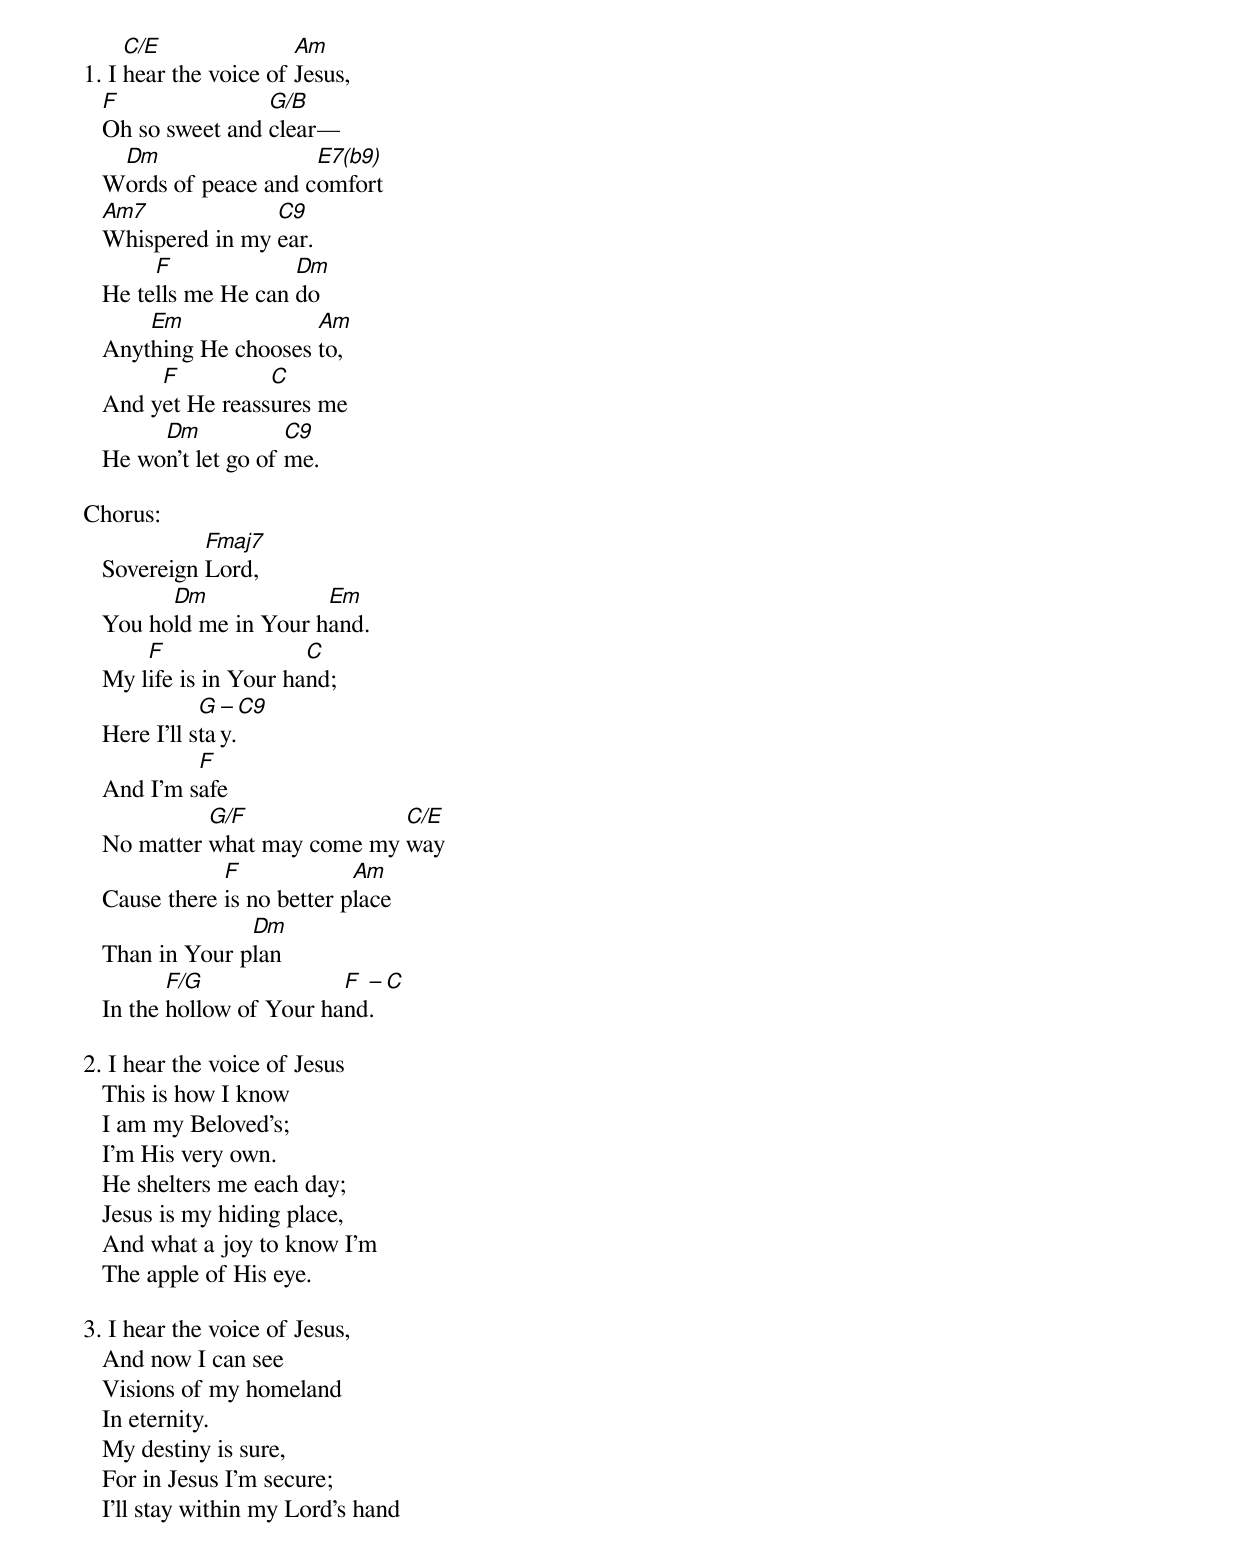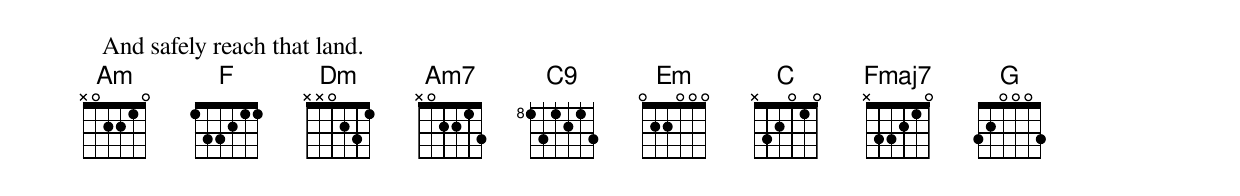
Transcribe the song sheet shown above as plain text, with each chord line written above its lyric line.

     C/E               Am
1. I hear the voice of Jesus,
   F               G/B
   Oh so sweet and clear—
    Dm                 E7(b9)
   Words of peace and comfort
   Am7             C9
   Whispered in my ear.
        F             Dm
   He tells me He can do
       Em              Am
   Anything He chooses to,
        F          C
   And yet He reassures me
        Dm            C9
   He won’t let go of me.

Chorus:
             Fmaj7
   Sovereign Lord,
         Dm             Em
   You hold me in Your hand.
       F                C
   My life is in Your hand;
              G – C9
   Here I’ll stay.
            F
   And I’m safe
             G/F              C/E
   No matter what may come my way
               F             Am
   Cause there is no better place
                 Dm
   Than in Your plan
          F/G              F – C
   In the hollow of Your hand.

2. I hear the voice of Jesus
   This is how I know
   I am my Beloved’s;
   I’m His very own.
   He shelters me each day;
   Jesus is my hiding place,
   And what a joy to know I’m
   The apple of His eye.

3. I hear the voice of Jesus,
   And now I can see
   Visions of my homeland
   In eternity.
   My destiny is sure,
   For in Jesus I’m secure;
   I’ll stay within my Lord’s hand
   And safely reach that land.
